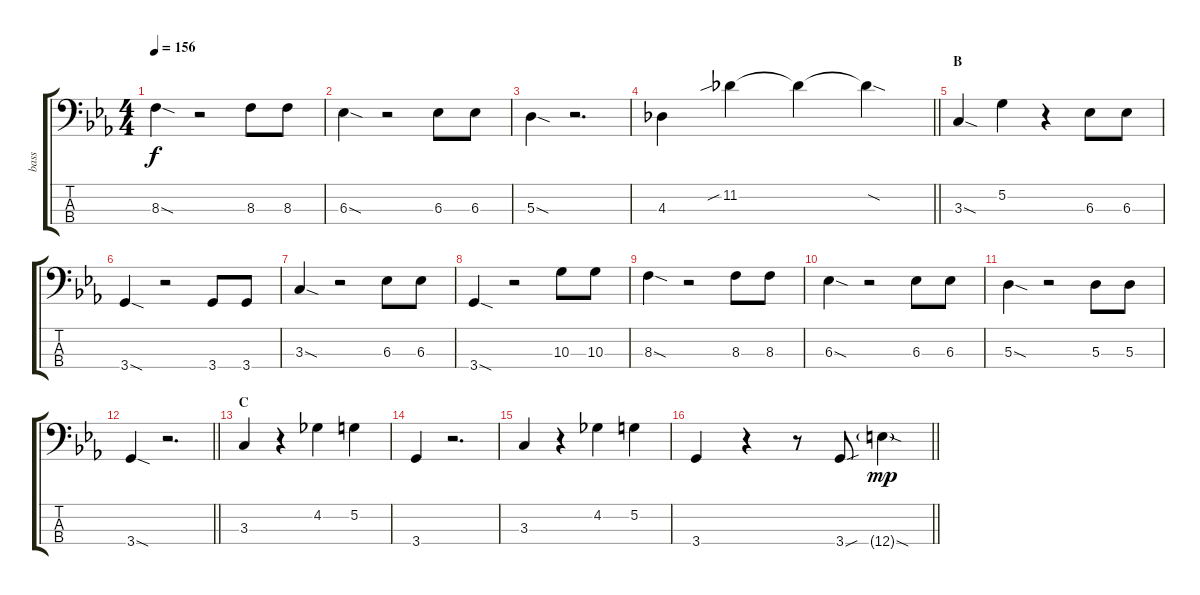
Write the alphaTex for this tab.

\track ("bass" "bass") {instrument electricbasspick}
\staff {score tabs}
\tuning (G2 D2 A1 E1) {hide}
\ts (4 4)
\tempo 156
\clef f4
\ks eb
8.3{sod}.4{dy f} r.2 8.3.8 8.3.8 |
6.3{sod}.4 r.2 6.3.8 6.3.8 |
5.3{sod}.4 r.2{d} |
\barLineRight lightlight
4.3.4 11.2{sib}.4 11.2{t}.4 11.2{sod t}.4 |
\section ("" "B")
3.3{sod}.4 5.2.4 r.4 6.3.8 6.3.8 |
3.4{sod}.4 r.2 3.4.8 3.4.8 |
3.3{sod}.4 r.2 6.3.8 6.3.8 |
3.4{sod}.4 r.2 10.3.8 10.3.8 |
8.3{sod}.4 r.2 8.3.8 8.3.8 |
6.3{sod}.4 r.2 6.3.8 6.3.8 |
5.3{sod}.4 r.2 5.3.8 5.3.8 |
\barLineRight lightlight
3.4{sod}.4 r.2{d} |
\section ("" "C")
3.3.4 r.4 4.2.4 5.2.4 |
3.4.4 r.2{d} |
3.3.4 r.4 4.2.4 5.2.4 |
\barLineRight lightlight
3.4.4 r.4 r.8 3.4{sou}.8 12.4{sod g}.4{dy mp}
